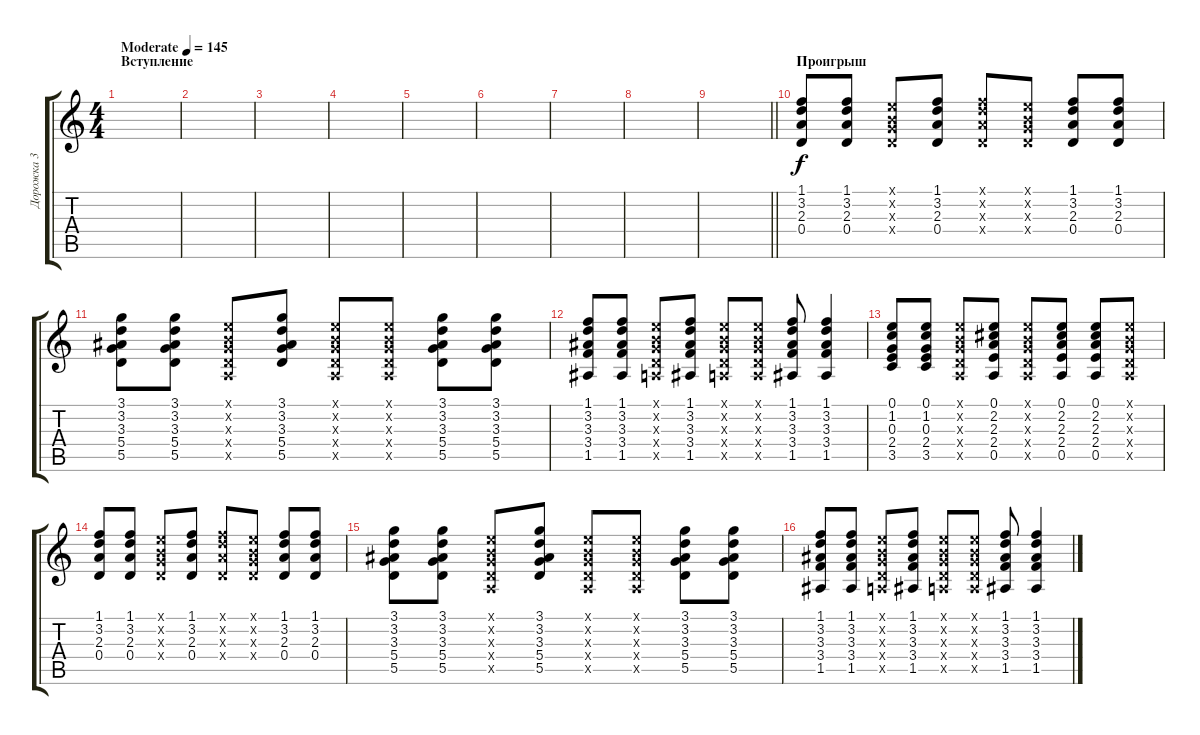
\track ("Дорожка 3" "Дорожка 3") {instrument acousticguitarsteel}
\staff {score tabs}
\tuning (E4 B3 G3 D3 A2 E2) {hide}
\ts (4 4)
\section ("" "Вступление")
\tempo (145 "Moderate")
\clef g2
\ks c
|
|
|
|
|
|
|
|
\barLineRight lightlight
|
\section ("" "Проигрыш")
(1.1 3.2 2.3 0.4).8 (1.1 3.2 2.3 0.4).8 (0.1{x} 0.2{x} 0.3{x} 0.4{x}).8 (1.1 3.2 2.3 0.4).8 (1.1{x} 3.2{x} 2.3{x} 0.4{x}).8 (0.1{x} 0.2{x} 0.3{x} 0.4{x}).8 (1.1 3.2 2.3 0.4).8 (1.1 3.2 2.3 0.4).8 |
(3.1 3.2 3.3 5.4 5.5).8 (3.1 3.2 3.3 5.4 5.5).8 (0.1{x} 0.2{x} 0.3{x} 0.4{x} 0.5{x}).8 (3.1 3.2 3.3 5.4 5.5).8 (0.1{x} 0.2{x} 0.3{x} 0.4{x} 0.5{x}).8 (0.1{x} 0.2{x} 0.3{x} 0.4{x} 0.5{x}).8 (3.1 3.2 3.3 5.4 5.5).8 (3.1 3.2 3.3 5.4 5.5).8 |
(1.1 3.2 3.3 3.4 1.5).8 (1.1 3.2 3.3 3.4 1.5).8 (0.1{x} 0.2{x} 0.3{x} 0.4{x} 0.5{x}).8 (1.1 3.2 3.3 3.4 1.5).8 (0.1{x} 0.2{x} 0.3{x} 0.4{x} 0.5{x}).8 (0.1{x} 0.2{x} 0.3{x} 0.4{x} 0.5{x}).8 (1.1 3.2 3.3 3.4 1.5).8 (1.1 3.2 3.3 3.4 1.5).4 |
(0.1 1.2 0.3 2.4 3.5).8 (0.1 1.2 0.3 2.4 3.5).8 (0.1{x} 0.2{x} 0.3{x} 0.4{x} 0.5{x}).8 (0.1 2.2 2.3 2.4 0.5).8 (0.1{x} 0.2{x} 0.3{x} 0.4{x} 0.5{x}).8 (0.1 2.2 2.3 2.4 0.5).8 (0.1 2.2 2.3 2.4 0.5).8 (0.1{x} 0.2{x} 0.3{x} 0.4{x} 0.5{x}).8 |
(1.1 3.2 2.3 0.4).8 (1.1 3.2 2.3 0.4).8 (0.1{x} 0.2{x} 0.3{x} 0.4{x}).8 (1.1 3.2 2.3 0.4).8 (1.1{x} 3.2{x} 2.3{x} 0.4{x}).8 (0.1{x} 0.2{x} 0.3{x} 0.4{x}).8 (1.1 3.2 2.3 0.4).8 (1.1 3.2 2.3 0.4).8 |
(3.1 3.2 3.3 5.4 5.5).8 (3.1 3.2 3.3 5.4 5.5).8 (0.1{x} 0.2{x} 0.3{x} 0.4{x} 0.5{x}).8 (3.1 3.2 3.3 5.4 5.5).8 (0.1{x} 0.2{x} 0.3{x} 0.4{x} 0.5{x}).8 (0.1{x} 0.2{x} 0.3{x} 0.4{x} 0.5{x}).8 (3.1 3.2 3.3 5.4 5.5).8 (3.1 3.2 3.3 5.4 5.5).8 |
(1.1 3.2 3.3 3.4 1.5).8 (1.1 3.2 3.3 3.4 1.5).8 (0.1{x} 0.2{x} 0.3{x} 0.4{x} 0.5{x}).8 (1.1 3.2 3.3 3.4 1.5).8 (0.1{x} 0.2{x} 0.3{x} 0.4{x} 0.5{x}).8 (0.1{x} 0.2{x} 0.3{x} 0.4{x} 0.5{x}).8 (1.1 3.2 3.3 3.4 1.5).8 (1.1 3.2 3.3 3.4 1.5).4
